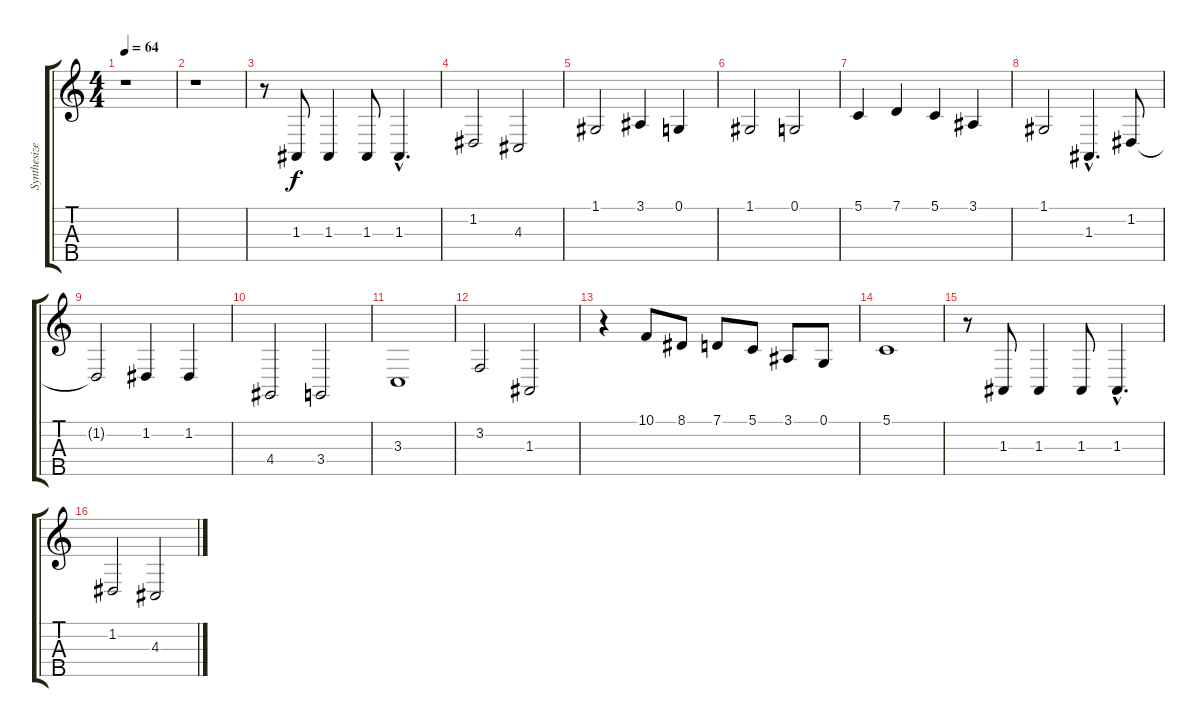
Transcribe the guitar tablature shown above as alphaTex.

\track ("Synthesizer (Low)" "Synthesize") {instrument stringensemble1}
\staff {score tabs}
\tuning (G3 D3 A2 E2 B1) {hide}
\ts (4 4)
\tempo 64
\clef g2
\ks c
r.1{dy f instrument stringensemble1} |
r.1 |
r.8 1.3.8 1.3.4 1.3.8 1.3{hac}.4{d} |
1.2.2 4.3.2 |
1.1.2 3.1.4 0.1.4 |
1.1.2 0.1.2 |
5.1.4 7.1.4 5.1.4 3.1.4 |
1.1.2 1.3{hac}.4{d} 1.2.8 |
1.2{t}.2 1.2.4 1.2.4 |
4.4.2 3.4.2 |
3.3.1 |
3.2.2 1.3.2 |
r.4 10.1.8 8.1.8 7.1.8 5.1.8 3.1.8 0.1.8 |
5.1.1 |
r.8 1.3.8 1.3.4 1.3.8 1.3{hac}.4{d} |
1.2.2 4.3.2
